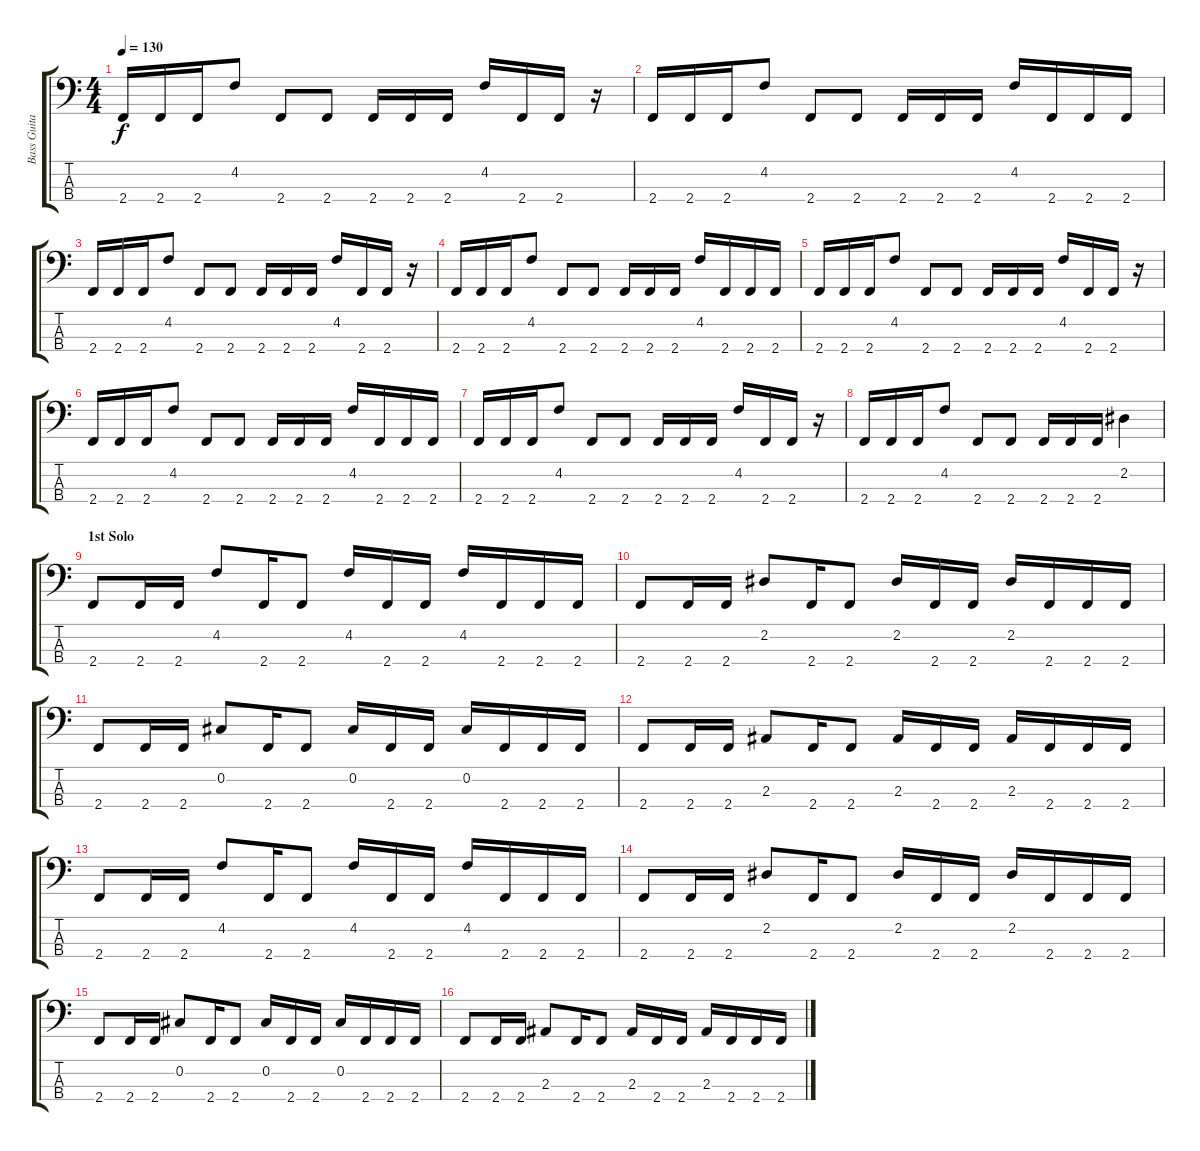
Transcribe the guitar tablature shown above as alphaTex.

\track ("Bass Guitar" "Bass Guita") {instrument electricbassfinger}
\staff {score tabs}
\tuning (Gb2 Db2 Ab1 Eb1) {hide}
\ts (4 4)
\tempo 130
\clef f4
\ks c
2.4.16{dy f instrument electricbassfinger} 2.4.16 2.4.16 4.2.8 2.4.8 2.4.8 2.4.16 2.4.16 2.4.16 4.2.16 2.4.16 2.4.16 r.16 |
2.4.16 2.4.16 2.4.16 4.2.8 2.4.8 2.4.8 2.4.16 2.4.16 2.4.16 4.2.16 2.4.16 2.4.16 2.4.16 |
2.4.16 2.4.16 2.4.16 4.2.8 2.4.8 2.4.8 2.4.16 2.4.16 2.4.16 4.2.16 2.4.16 2.4.16 r.16 |
2.4.16 2.4.16 2.4.16 4.2.8 2.4.8 2.4.8 2.4.16 2.4.16 2.4.16 4.2.16 2.4.16 2.4.16 2.4.16 |
2.4.16 2.4.16 2.4.16 4.2.8 2.4.8 2.4.8 2.4.16 2.4.16 2.4.16 4.2.16 2.4.16 2.4.16 r.16 |
2.4.16 2.4.16 2.4.16 4.2.8 2.4.8 2.4.8 2.4.16 2.4.16 2.4.16 4.2.16 2.4.16 2.4.16 2.4.16 |
2.4.16 2.4.16 2.4.16 4.2.8 2.4.8 2.4.8 2.4.16 2.4.16 2.4.16 4.2.16 2.4.16 2.4.16 r.16 |
2.4.16 2.4.16 2.4.16 4.2.8 2.4.8 2.4.8 2.4.16 2.4.16 2.4.16 2.2.4 |
\section ("" "1st Solo")
2.4.8 2.4.16 2.4.16 4.2.8 2.4.16 2.4.8 4.2.16 2.4.16 2.4.16 4.2.16 2.4.16 2.4.16 2.4.16 |
2.4.8 2.4.16 2.4.16 2.2.8 2.4.16 2.4.8 2.2.16 2.4.16 2.4.16 2.2.16 2.4.16 2.4.16 2.4.16 |
2.4.8 2.4.16 2.4.16 0.2.8 2.4.16 2.4.8 0.2.16 2.4.16 2.4.16 0.2.16 2.4.16 2.4.16 2.4.16 |
2.4.8 2.4.16 2.4.16 2.3.8 2.4.16 2.4.8 2.3.16 2.4.16 2.4.16 2.3.16 2.4.16 2.4.16 2.4.16 |
2.4.8 2.4.16 2.4.16 4.2.8 2.4.16 2.4.8 4.2.16 2.4.16 2.4.16 4.2.16 2.4.16 2.4.16 2.4.16 |
2.4.8 2.4.16 2.4.16 2.2.8 2.4.16 2.4.8 2.2.16 2.4.16 2.4.16 2.2.16 2.4.16 2.4.16 2.4.16 |
2.4.8 2.4.16 2.4.16 0.2.8 2.4.16 2.4.8 0.2.16 2.4.16 2.4.16 0.2.16 2.4.16 2.4.16 2.4.16 |
2.4.8 2.4.16 2.4.16 2.3.8 2.4.16 2.4.8 2.3.16 2.4.16 2.4.16 2.3.16 2.4.16 2.4.16 2.4.16
